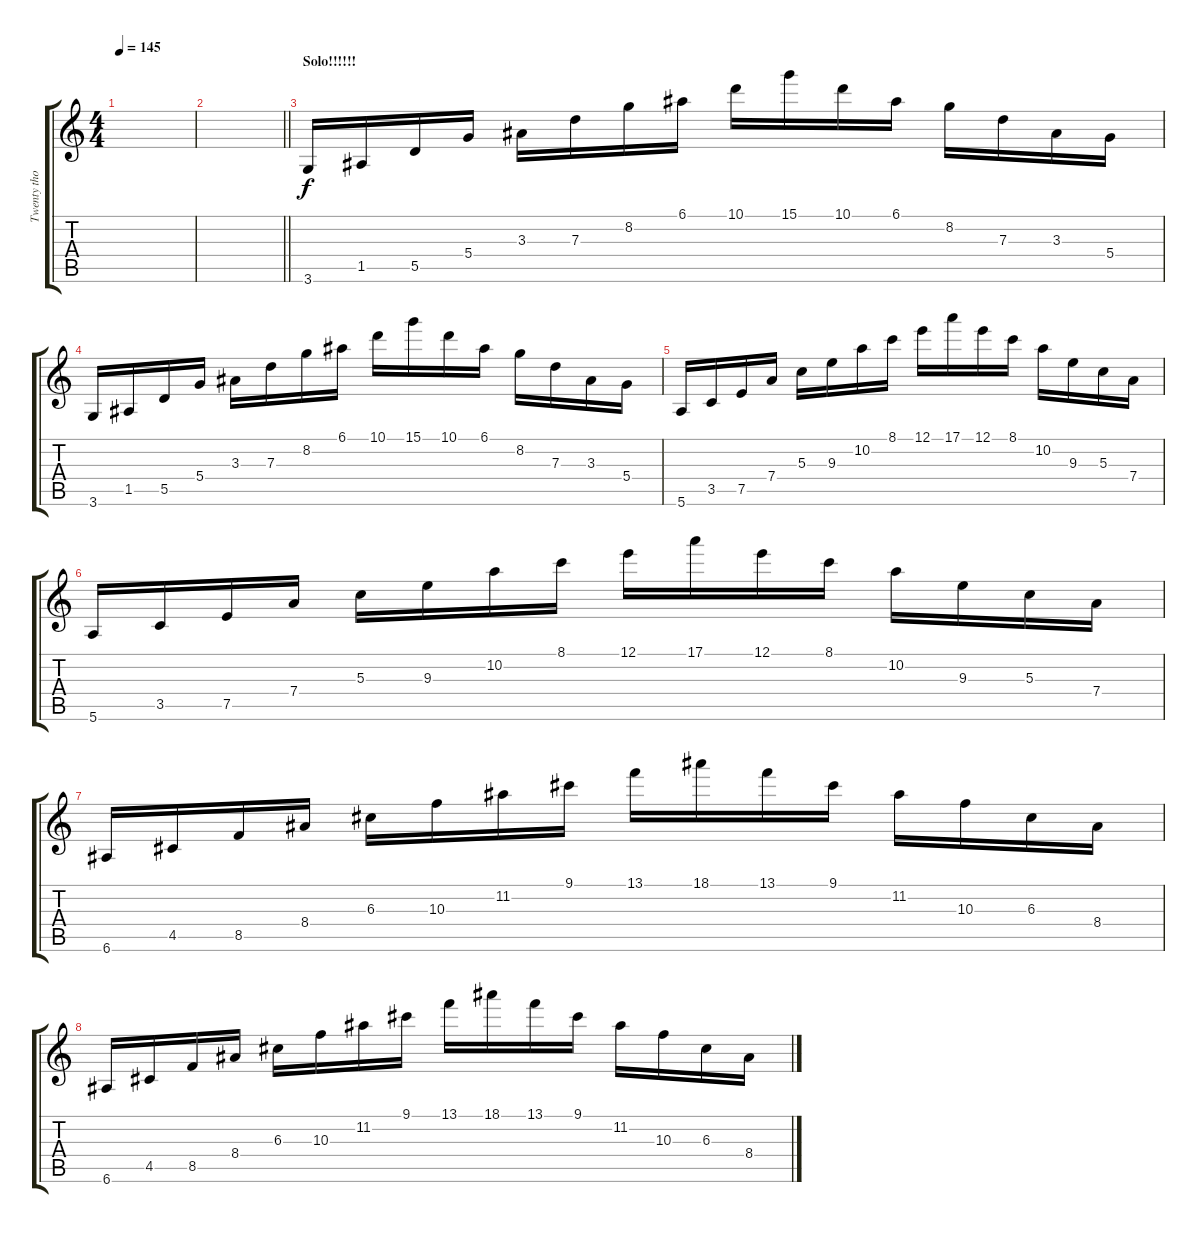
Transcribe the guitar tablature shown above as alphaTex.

\track ("Twenty thousand dollars?!?" "Twenty tho") {instrument acousticguitarnylon}
\staff {score tabs}
\tuning (E4 B3 G3 D3 A2 E2) {hide}
\ts (4 4)
\tempo 145
\clef g2
\ks c
|
\barLineRight lightlight
|
\section ("" "Solo!!!!!!")
3.6.16{volume 6 instrument distortionguitar} 1.5.16 5.5.16 5.4.16 3.3.16 7.3.16 8.2.16 6.1.16 10.1.16 15.1.16 10.1.16 6.1.16 8.2.16 7.3.16 3.3.16 5.4.16 |
3.6.16 1.5.16 5.5.16 5.4.16 3.3.16 7.3.16 8.2.16 6.1.16 10.1.16 15.1.16 10.1.16 6.1.16 8.2.16 7.3.16 3.3.16 5.4.16 |
5.6.16 3.5.16 7.5.16 7.4.16 5.3.16 9.3.16 10.2.16 8.1.16 12.1.16 17.1.16 12.1.16 8.1.16 10.2.16 9.3.16 5.3.16 7.4.16 |
5.6.16 3.5.16 7.5.16 7.4.16 5.3.16 9.3.16 10.2.16 8.1.16 12.1.16 17.1.16 12.1.16 8.1.16 10.2.16 9.3.16 5.3.16 7.4.16 |
6.6.16 4.5.16 8.5.16 8.4.16 6.3.16 10.3.16 11.2.16 9.1.16 13.1.16 18.1.16 13.1.16 9.1.16 11.2.16 10.3.16 6.3.16 8.4.16 |
6.6.16 4.5.16 8.5.16 8.4.16 6.3.16 10.3.16 11.2.16 9.1.16 13.1.16 18.1.16 13.1.16 9.1.16 11.2.16 10.3.16 6.3.16 8.4.16
